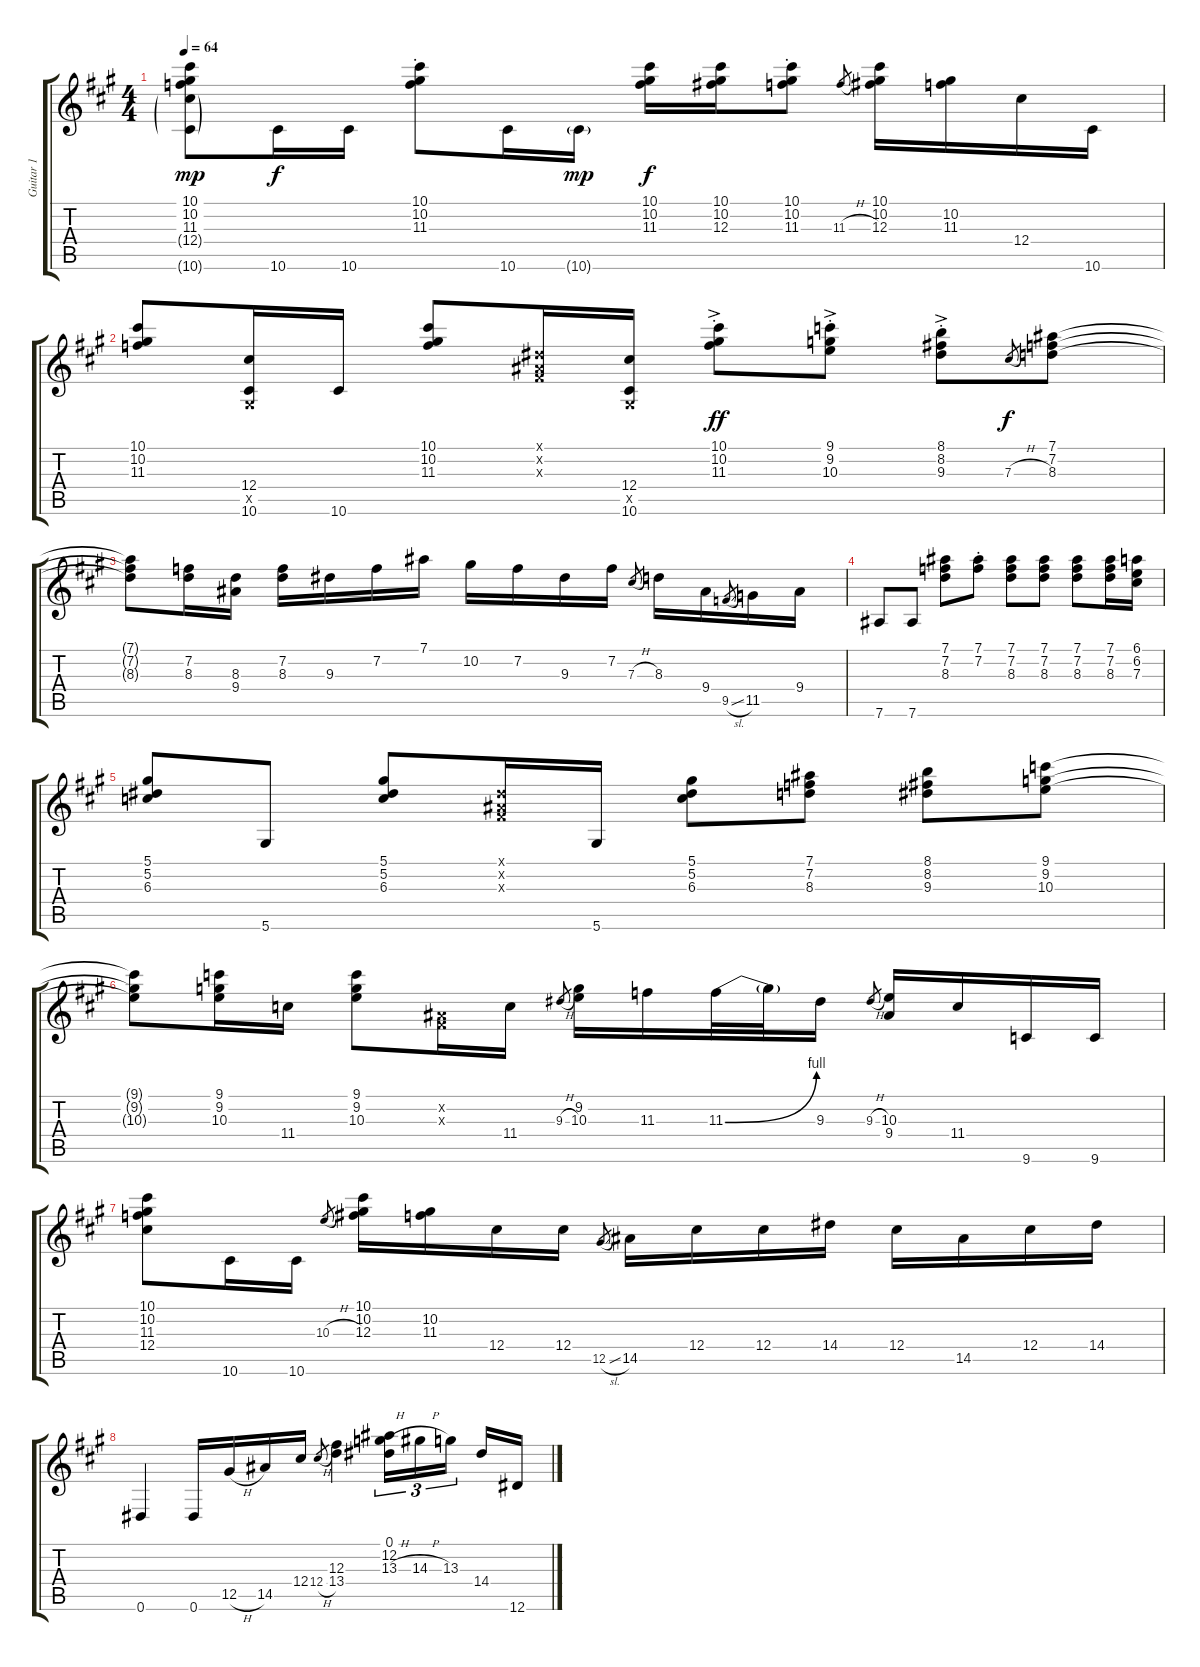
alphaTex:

\track ("Guitar 1" "Guitar 1") {instrument acousticguitarsteel}
\staff {score tabs}
\tuning (Eb4 Bb3 Gb3 Db3 Ab2 Eb2) {hide}
\ts (4 4)
\tempo 64
\clef g2
\ks a
(10.1 10.2 11.3 12.4{g} 10.6{g}).8{dy mp} 10.6.16{dy f} 10.6.16 (10.1{st} 10.2{st} 11.3{st}).8 10.6.16 10.6{g}.16{dy mp} (10.1 10.2 11.3).16{dy f} (10.1 10.2 12.3).16 (10.1{st} 10.2{st} 11.3{st}).8 11.3{h}.8{gr} (10.1 10.2 12.3).16 (10.2 11.3).16 12.4.16 10.6.16 |
(10.1 10.2 11.3).8 (12.4 0.5{x} 10.6).16 10.6.16 (10.1 10.2 11.3).8 (0.1{x} 0.2{x} 0.3{x}).16 (12.4 0.5{x} 10.6).16 (10.1{ac st} 10.2{ac st} 11.3{ac st}).8{dy ff} (9.1{ac st} 9.2{ac st} 10.3{ac st}).8 (8.1{ac st} 8.2{ac st} 9.3{ac st}).8 7.3{h}.8{gr dy f} (7.1 7.2 8.3).8 |
(7.1{t} 7.2{t} 8.3{t}).8 (7.2 8.3).16 (8.3 9.4).16 (7.2 8.3).16 9.3.16 7.2.16 7.1.16 10.2.16 7.2.16 9.3.16 7.2.16 7.3{h}.8{gr} 8.3.16 9.4.16 9.5{sl}.8{gr} 11.5.16 9.4.16 |
7.6.8 7.6.8 (7.1 7.2 8.3).8 (7.1{st} 7.2{st}).8 (7.1 7.2 8.3).8 (7.1 7.2 8.3).8 (7.1 7.2 8.3).8 (7.1 7.2 8.3).16 (6.1 6.2 7.3).16 |
(5.1 5.2 6.3).8 5.6.8 (5.1 5.2 6.3).8 (0.1{x} 0.2{x} 0.3{x}).16 5.6.16 (5.1 5.2 6.3).8 (7.1 7.2 8.3).8 (8.1 8.2 9.3).8 (9.1 9.2 10.3).8 |
(9.1{t} 9.2{t} 10.3{t}).8 (9.1 9.2 10.3).16 11.4.16 (9.1 9.2 10.3).8 (0.2{x} 0.3{x}).16 11.4.16 9.3{h}.8{gr} (9.2 10.3).16 11.3.16 11.3{be (bend 0 0 60 4)}.32 11.3{t}.32 9.3.16 9.3{h}.8{gr} (10.3 9.4).16 11.4.16 9.6.16 9.6.16 |
(10.1 10.2 11.3 12.4).8 10.6.16 10.6.16 10.3{h}.8{gr} (10.1 10.2 12.3).16 (10.2 11.3).16 12.4.16 12.4.16 12.5{sl}.8{gr} 14.5.16 12.4.16 12.4.16 14.4.16 12.4.16 14.5.16 12.4.16 14.4.16 |
0.6.4 0.6.16 12.5{h}.16 14.5.16 12.4.16 12.4{h}.8{gr} (12.3 13.4).4 (0.1 12.2 13.3{h}).16{tu (3 2)} 14.3{h}.16{tu (3 2)} 13.3.16{tu (3 2) beam splitsecondary} 14.4.16 12.6.16
